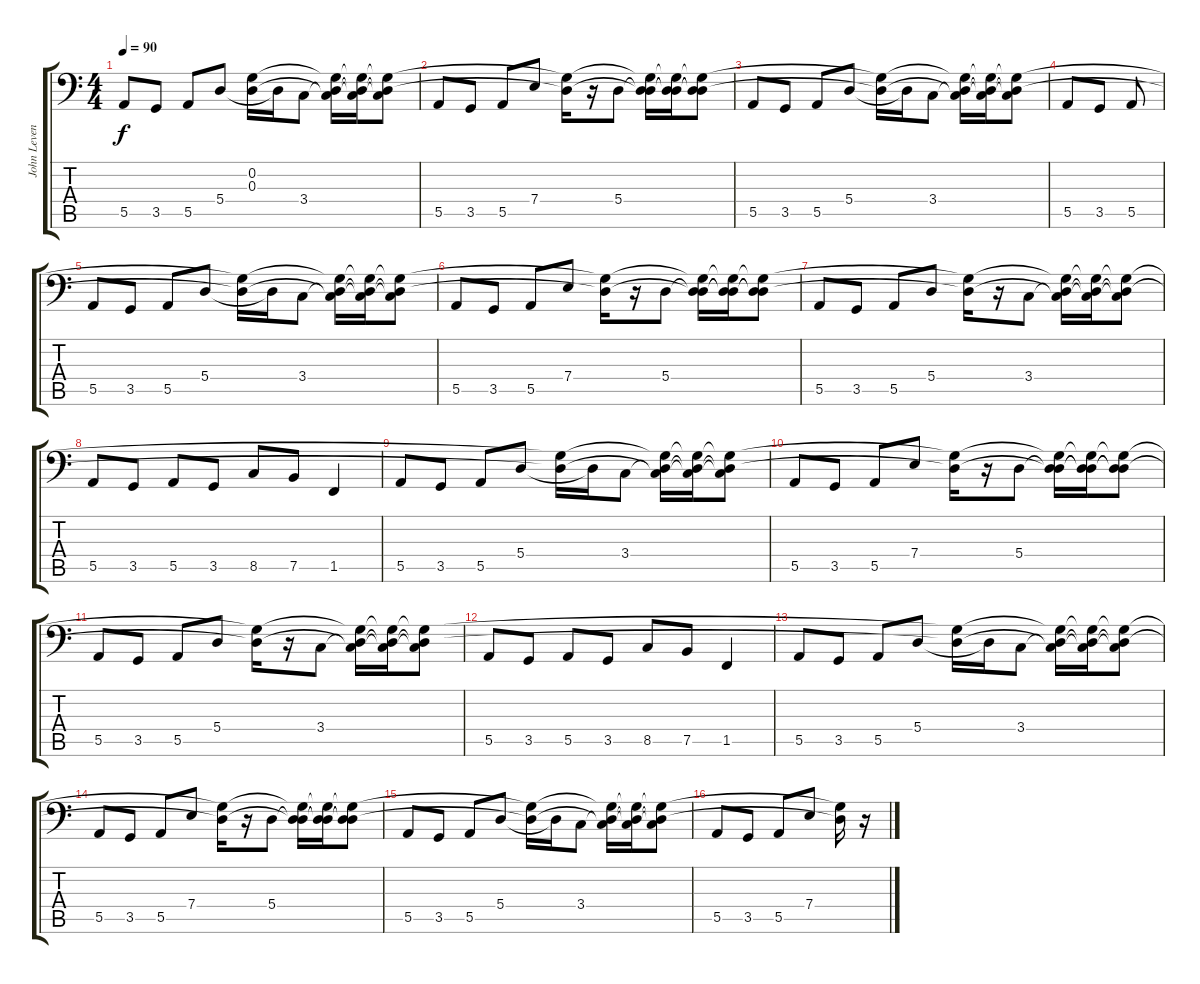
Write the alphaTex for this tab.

\track ("John Leven" "John Leven") {instrument electricbassfinger}
\staff {score tabs}
\tuning (C3 G2 D2 A1 E1 B0) {hide}
\ts (4 4)
\tempo 90
\clef f4
\ks c
5.5.8{dy f} 3.5.8 5.5.8 5.4.8 (0.2 0.3).16 5.4{t}.16 3.4.8 (0.2{t} 0.3{t} 3.4{t}).16 (0.2{t} 0.3{t} 3.4{t}).16 (0.2{t} 0.3{t} 3.4{t}).8 |
5.5.8 3.5.8 5.5.8 7.4.8 (0.2{t} 0.3{t}).16 r.16 5.4.8 (0.2{t} 0.3{t} 5.4{t}).16 (0.2{t} 0.3{t} 5.4{t}).16 (0.2{t} 0.3{t} 5.4{t}).8 |
5.5.8 3.5.8 5.5.8 5.4.8 (0.2{t} 0.3{t}).16 5.4{t}.16 3.4.8 (0.2{t} 0.3{t} 3.4{t}).16 (0.2{t} 0.3{t} 3.4{t}).16 (0.2{t} 0.3{t} 3.4{t}).8 |
5.5.8 3.5.8 5.5.8 |
5.5.8 3.5.8 5.5.8 5.4.8 (0.2{t} 0.3{t}).16 5.4{t}.16 3.4.8 (0.2{t} 0.3{t} 3.4{t}).16 (0.2{t} 0.3{t} 3.4{t}).16 (0.2{t} 0.3{t} 3.4{t}).8 |
5.5.8 3.5.8 5.5.8 7.4.8 (0.2{t} 0.3{t}).16 r.16 5.4.8 (0.2{t} 0.3{t} 5.4{t}).16 (0.2{t} 0.3{t} 5.4{t}).16 (0.2{t} 0.3{t} 5.4{t}).8 |
5.5.8 3.5.8 5.5.8 5.4.8 (0.2{t} 0.3{t}).16 r.16 3.4.8 (0.2{t} 0.3{t} 3.4{t}).16 (0.2{t} 0.3{t} 3.4{t}).16 (0.2{t} 0.3{t} 3.4{t}).8 |
5.5.8 3.5.8 5.5.8 3.5.8 8.5.8 7.5.8 1.5.4 |
5.5.8 3.5.8 5.5.8 5.4.8 (0.2{t} 0.3{t}).16 5.4{t}.16 3.4.8 (0.2{t} 0.3{t} 3.4{t}).16 (0.2{t} 0.3{t} 3.4{t}).16 (0.2{t} 0.3{t} 3.4{t}).8 |
5.5.8 3.5.8 5.5.8 7.4.8 (0.2{t} 0.3{t}).16 r.16 5.4.8 (0.2{t} 0.3{t} 5.4{t}).16 (0.2{t} 0.3{t} 5.4{t}).16 (0.2{t} 0.3{t} 5.4{t}).8 |
5.5.8 3.5.8 5.5.8 5.4.8 (0.2{t} 0.3{t}).16 r.16 3.4.8 (0.2{t} 0.3{t} 3.4{t}).16 (0.2{t} 0.3{t} 3.4{t}).16 (0.2{t} 0.3{t} 3.4{t}).8 |
5.5.8 3.5.8 5.5.8 3.5.8 8.5.8 7.5.8 1.5.4 |
5.5.8 3.5.8 5.5.8 5.4.8 (0.2{t} 0.3{t}).16 5.4{t}.16 3.4.8 (0.2{t} 0.3{t} 3.4{t}).16 (0.2{t} 0.3{t} 3.4{t}).16 (0.2{t} 0.3{t} 3.4{t}).8 |
5.5.8 3.5.8 5.5.8 7.4.8 (0.2{t} 0.3{t}).16 r.16 5.4.8 (0.2{t} 0.3{t} 5.4{t}).16 (0.2{t} 0.3{t} 5.4{t}).16 (0.2{t} 0.3{t} 5.4{t}).8 |
5.5.8 3.5.8 5.5.8 5.4.8 (0.2{t} 0.3{t}).16 5.4{t}.16 3.4.8 (0.2{t} 0.3{t} 3.4{t}).16 (0.2{t} 0.3{t} 3.4{t}).16 (0.2{t} 0.3{t} 3.4{t}).8 |
5.5.8 3.5.8 5.5.8 7.4.8 (0.2{t} 0.3{t}).16 r.16
